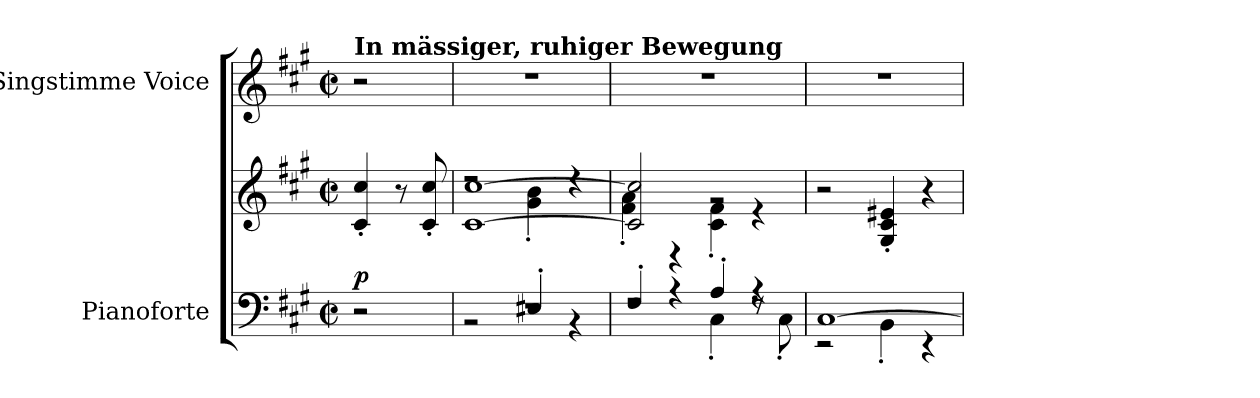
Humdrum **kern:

**kern	**kern	**dynam	**kern
*part2	*part2	*part2	*part1
*staff3	*staff2	*staff2/3	*staff1
*I"Pianoforte	*	*	*I"Singstimme Voice
*I'Pno	*	*	*
*clefF4	*clefG2	*	*clefG2
*k[f#c#g#]	*k[f#c#g#]	*	*k[f#c#g#]
*M2/2	*M2/2	*	*M2/2
*met(c|)	*met(c|)	*	*met(c|)
=	=	=	=
!	!	!	!LO:TX:a:B:t=In mässiger, ruhiger Bewegung
!	!	!LO:DY:a=2	!
2r	4c#/' 4cc#/'	p	2r
.	8r	.	.
.	8c#/' 8cc#/'	.	.
=1	=1	=1	=1
*^	*^	*	*
2rBB	1rF	[1c# [1cc#	2rdd	.	1r
4E#X'/	.	.	4g#\' 4b\'	.	.
4rBB	.	.	4rdd	.	.
=2	=2	=2	=2	=2	=2
4F#'/	2rF	2c#/] 2cc#/]	4f#\' 4a\'	.	1r
4r	.	.	4r	.	.
4A'/	4C#'\	2rg	4c#\' 4f#\'	.	.
4r	8rF	.	4r	.	.
.	8C#'\	.	.	.	.
*	*	*v	*v	*	*
=3	=3	=3	=3	=3
[1C#	2r	2r	.	1r
.	4BB'\	4G#/' 4c#/' 4e#X/'	.	.
.	4r	4r	.	.
*v	*v	*	*	*
=	=	=	=
*-	*-	*-	*-
